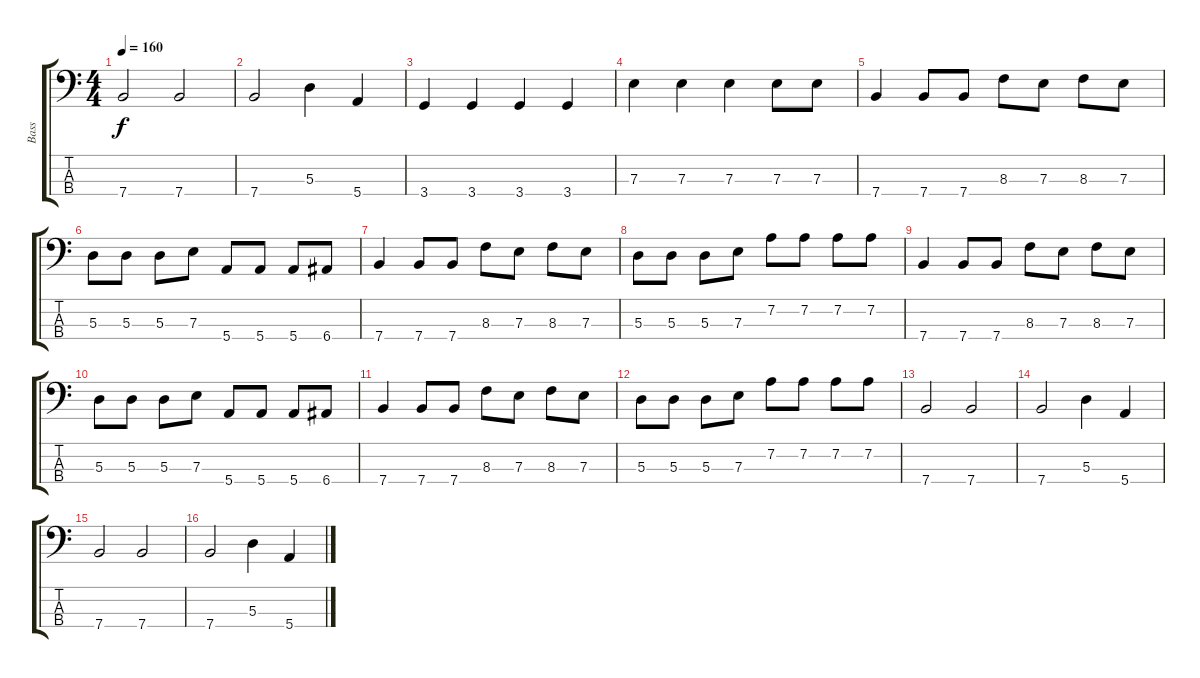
\track ("Bass" "Bass") {instrument electricbasspick}
\staff {score tabs}
\tuning (G2 D2 A1 E1) {hide}
\ts (4 4)
\tempo 160
\clef f4
\ks c
7.4.2{dy f} 7.4.2 |
7.4.2 5.3.4 5.4.4 |
3.4.4 3.4.4 3.4.4 3.4.4 |
7.3.4 7.3.4 7.3.4 7.3.8 7.3.8 |
7.4.4 7.4.8 7.4.8 8.3.8 7.3.8 8.3.8 7.3.8 |
5.3.8 5.3.8 5.3.8 7.3.8 5.4.8 5.4.8 5.4.8 6.4.8 |
7.4.4 7.4.8 7.4.8 8.3.8 7.3.8 8.3.8 7.3.8 |
5.3.8 5.3.8 5.3.8 7.3.8 7.2.8 7.2.8 7.2.8 7.2.8 |
7.4.4 7.4.8 7.4.8 8.3.8 7.3.8 8.3.8 7.3.8 |
5.3.8 5.3.8 5.3.8 7.3.8 5.4.8 5.4.8 5.4.8 6.4.8 |
7.4.4 7.4.8 7.4.8 8.3.8 7.3.8 8.3.8 7.3.8 |
5.3.8 5.3.8 5.3.8 7.3.8 7.2.8 7.2.8 7.2.8 7.2.8 |
7.4.2 7.4.2 |
7.4.2 5.3.4 5.4.4 |
7.4.2 7.4.2 |
7.4.2 5.3.4 5.4.4
